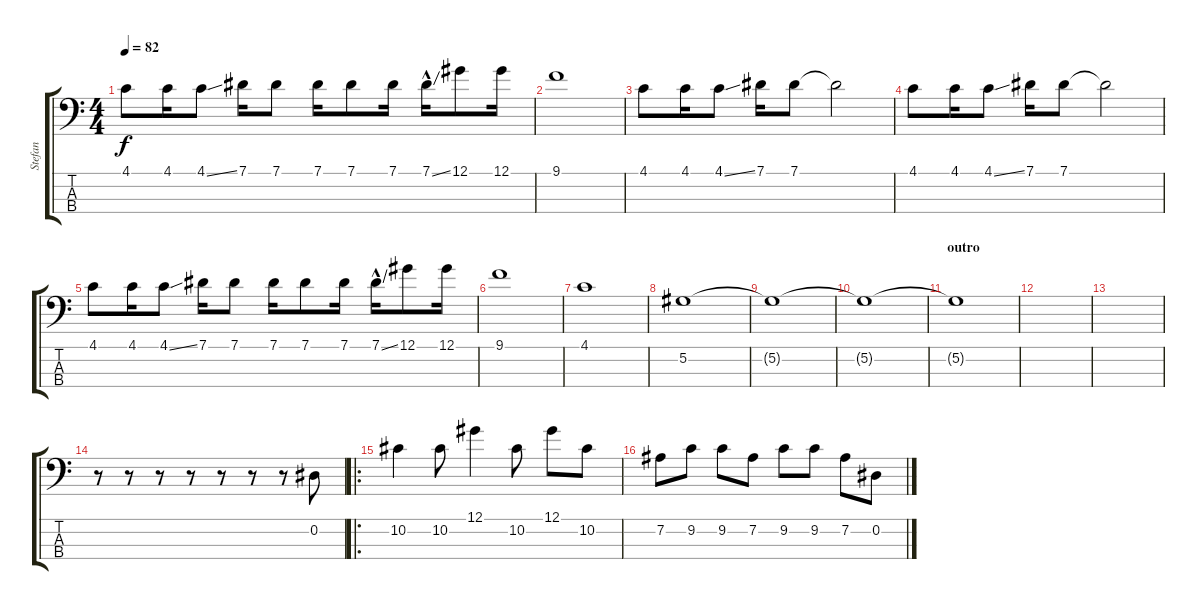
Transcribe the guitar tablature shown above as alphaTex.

\track ("Stefan" "Stefan") {instrument electricbassfinger}
\staff {score tabs}
\tuning (Ab2 Eb2 Bb1 F1) {hide}
\ts (4 4)
\tempo 82
\clef f4
\ks c
4.1.8{dy f} 4.1.16 4.1{ss}.8 7.1.16 7.1.8 7.1.16 7.1.8 7.1.16 7.1{ss hac}.16 12.1.8 12.1.16 |
9.1.1 |
4.1.8 4.1.16 4.1{ss}.8 7.1.16 7.1.8 7.1{t}.2 |
4.1.8 4.1.16 4.1{ss}.8 7.1.16 7.1.8 7.1{t}.2 |
4.1.8 4.1.16 4.1{ss}.8 7.1.16 7.1.8 7.1.16 7.1.8 7.1.16 7.1{ss hac}.16 12.1.8 12.1.16 |
9.1.1 |
4.1.1 |
5.2.1 |
5.2{t}.1 |
5.2{t}.1{volume 4} |
\section ("" "outro")
5.2{t}.1 |
|
|
r.8 r.8 r.8 r.8 r.8 r.8 r.8 0.2.8{volume 16} |
\ro
10.2.4{volume 16} 10.2.8 12.1.4 10.2.8 12.1.8 10.2.8 |
7.2.8 9.2.8 9.2.8 7.2.8 9.2.8 9.2.8 7.2.8 0.2.8
